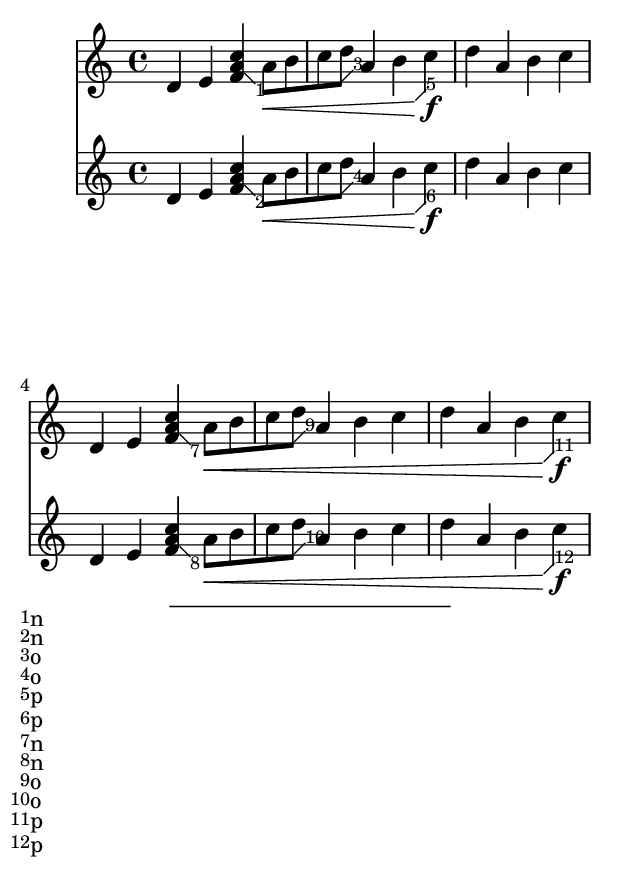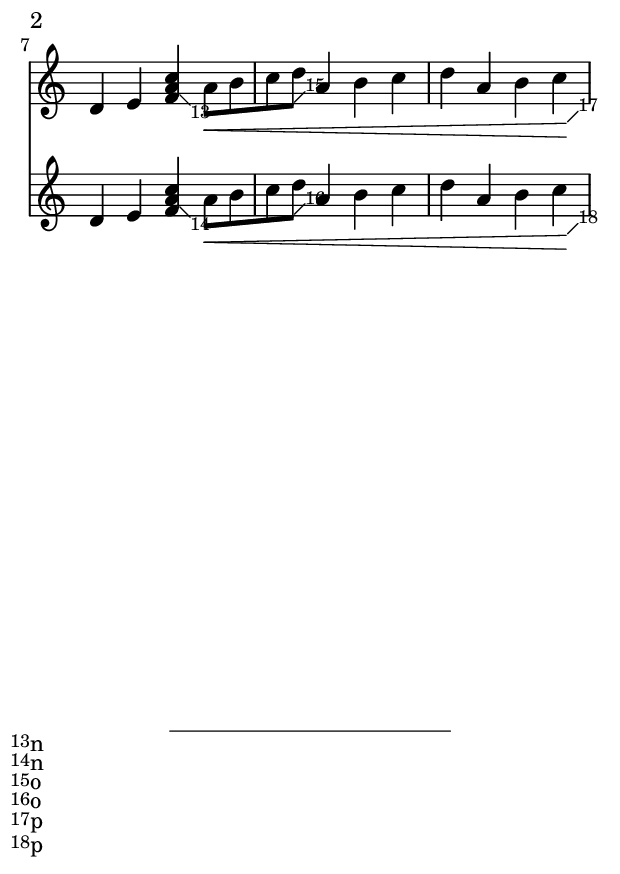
\version "2.17.6"
\header {
  texidoc = "This regtest makes sure that footnote numbers are laid out
in the correct vertical order.
"
}

#(define (make-footnote-numbering-assertion-function n)
  (lambda (x)
    (if (not (= n x))
      (ly:error (_ "Expecting number ~a, got ~a") n x))))

#(define (simultaneous-footnote-numbering-assertion-function x y)
  (lambda (grob)
    (let ((n (if (grob::has-interface (ly:grob-parent grob Y)
                                      'beam-interface)
                 x
                 y)))
      (lambda (x)
        (if (not (= n x))
          (ly:error (_ "Expecting number ~a, got ~a") n x))))))

\paper {
  reset-footnotes-on-new-page = ##f
}

#(set-default-paper-size "a6")
\book {
  \score {
    <<
      \new Staff \relative c' {
        d4 e
        \once \override FootnoteItem.numbering-assertion-function =
          #(lambda (grob) (make-footnote-numbering-assertion-function 0))
        < f \footnote #'(1 . -1) \markup { n } a c >
        \once \override FootnoteSpanner.numbering-assertion-function =
          #(simultaneous-footnote-numbering-assertion-function 2 4)
        a8-\footnote #'(1 . 1) \markup { p } \<
	-\footnote #'(1 . 1) \markup { o } [ b c d ] a4 b c\f |
        d a b c |\break
        d,4 e
        \once \override FootnoteItem.numbering-assertion-function =
          #(lambda (grob) (make-footnote-numbering-assertion-function 6))
        < f \footnote #'(1 . -1) \markup { n } a c >
        \once \override FootnoteSpanner.numbering-assertion-function =
          #(simultaneous-footnote-numbering-assertion-function 8 10)
        a8-\footnote #'(1 . 1) \markup { p } \<
	-\footnote #'(1 . 1) \markup { o } [ b c d ] a4 b c |
        d a b c\f |\pageBreak
        d,4 e
        \once \override FootnoteItem.numbering-assertion-function =
          #(lambda (grob) (make-footnote-numbering-assertion-function 12))
        < f  \footnote #'(1 . -1) \markup { n } a c >
        \once \override FootnoteSpanner.numbering-assertion-function =
          #(simultaneous-footnote-numbering-assertion-function 14 16)
        a8-\footnote #'(1 . 1) \markup { p } \<
	-\single\footnote #'(1 . 1) \markup { o } Beam [ b c d ] a4 b c |
        d a b c\! |\break
      }
      \new Staff \relative c' {
        d4 e
        \once \override FootnoteItem.numbering-assertion-function =
          #(lambda (grob) (make-footnote-numbering-assertion-function 1))
        < f \footnote #'(1 . -1) \markup { n } a c >
        \once \override FootnoteSpanner.numbering-assertion-function =
          #(simultaneous-footnote-numbering-assertion-function 3 5)
        a8-\single\footnote #'(1 . 1) \markup { p } Hairpin \<
	-\footnote #'(1 . 1) \markup { o } [ b c d ] a4 b c\f |
        d a b c |\break
        d,4 e
        \once \override FootnoteItem.numbering-assertion-function =
          #(lambda (grob) (make-footnote-numbering-assertion-function 7))
        < f \footnote #'(1 . -1) \markup { n } a c >
        \once \override FootnoteSpanner.numbering-assertion-function =
          #(simultaneous-footnote-numbering-assertion-function 9 11)
        a8-\footnote #'(1 . 1) \markup { p } \<
	-\footnote #'(1 . 1) \markup { o } [ b c d ] a4 b c |
        d a b c\f |\pageBreak
        d,4 e
        \once \override FootnoteItem.numbering-assertion-function =
          #(lambda (grob) (make-footnote-numbering-assertion-function 13))
        < f \footnote #'(1 . -1) \markup { n } a c >
        \once \override FootnoteSpanner.numbering-assertion-function =
          #(simultaneous-footnote-numbering-assertion-function 15 17)
        a8-\single\footnote #'(1 . 1) \markup { p } Hairpin \<
	-\footnote #'(1 . 1) \markup { o } [ b c d ] a4 b c |
        d a b c\! |\break
      }
    >>
  }
}
